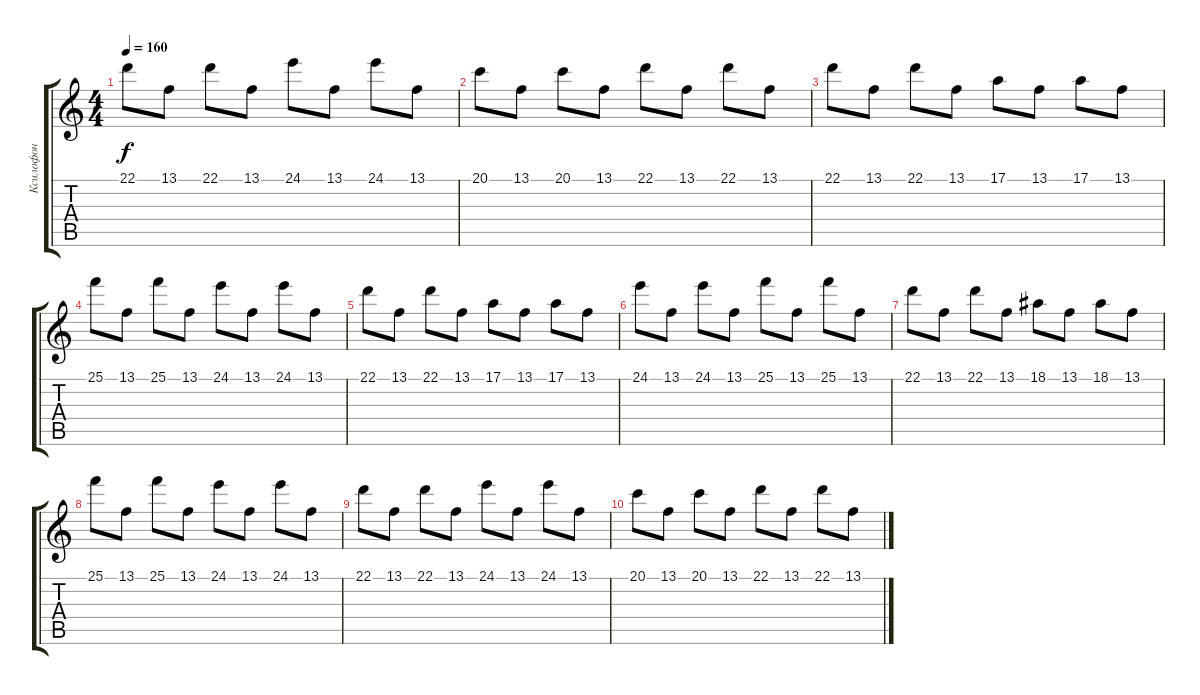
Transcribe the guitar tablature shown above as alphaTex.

\track ("Ксилофон" "Ксилофон") {instrument glockenspiel}
\staff {score tabs}
\tuning (E4 B3 G3 D3 A2 E2) {hide}
\ts (4 4)
\tempo 160
\clef g2
\ks c
22.1.8{dy f} 13.1.8 22.1.8 13.1.8 24.1.8 13.1.8 24.1.8 13.1.8 |
20.1.8 13.1.8 20.1.8 13.1.8 22.1.8 13.1.8 22.1.8 13.1.8 |
22.1.8{volume 6} 13.1.8 22.1.8 13.1.8 17.1.8 13.1.8 17.1.8 13.1.8 |
25.1.8 13.1.8 25.1.8 13.1.8 24.1.8 13.1.8 24.1.8 13.1.8 |
22.1.8 13.1.8 22.1.8 13.1.8 17.1.8 13.1.8 17.1.8 13.1.8 |
24.1.8 13.1.8 24.1.8 13.1.8 25.1.8 13.1.8 25.1.8 13.1.8 |
22.1.8 13.1.8 22.1.8 13.1.8 18.1.8 13.1.8 18.1.8 13.1.8 |
25.1.8 13.1.8 25.1.8 13.1.8 24.1.8 13.1.8 24.1.8 13.1.8 |
22.1.8 13.1.8 22.1.8 13.1.8 24.1.8 13.1.8 24.1.8 13.1.8 |
20.1.8 13.1.8 20.1.8 13.1.8 22.1.8 13.1.8 22.1.8 13.1.8
